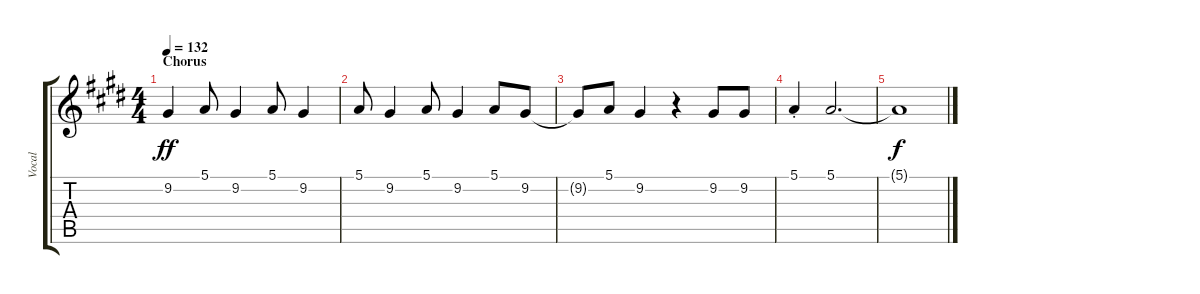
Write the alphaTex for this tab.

\track ("Vocal" "Vocal") {instrument synthvoice}
\staff {score tabs}
\tuning (E4 B3 G3 D3 A2 E2) {hide}
\ts (4 4)
\section ("" "Chorus")
\tempo 132
\clef g2
\ks e
9.2.4{dy ff} 5.1.8 9.2.4 5.1.8 9.2.4 |
5.1.8 9.2.4 5.1.8 9.2.4 5.1.8 9.2.8 |
9.2{t}.8 5.1.8 9.2.4 r.4 9.2.8 9.2.8 |
5.1{st}.4 5.1.2{d} |
5.1{t}.1{dy f}
